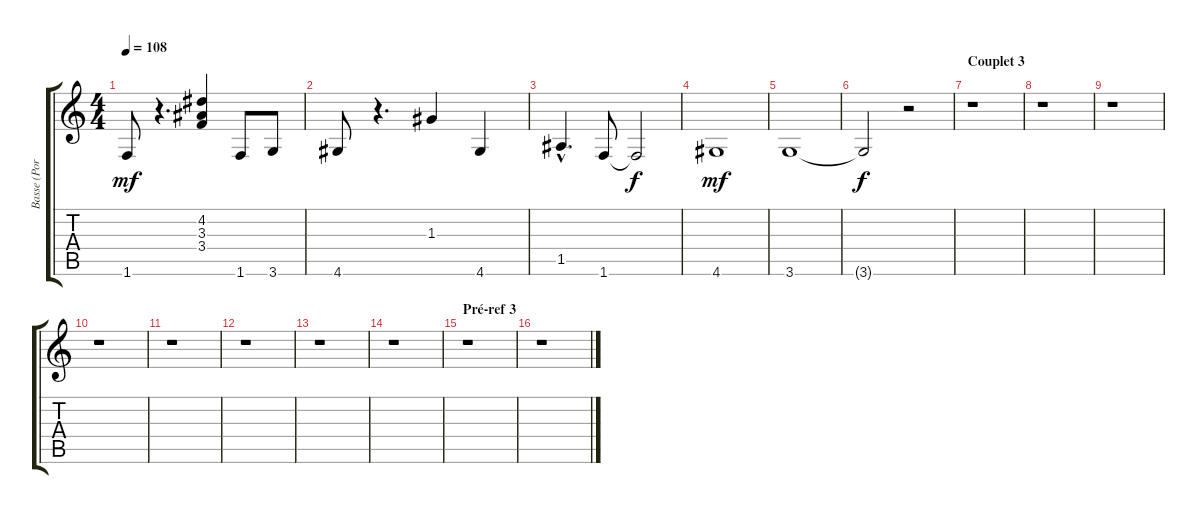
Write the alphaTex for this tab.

\track ("Basse (Porcaro M.)" "Basse (Por") {instrument electricbassfinger}
\staff {score tabs}
\tuning (E4 B3 G3 D3 A2 E2) {hide}
\ts (4 4)
\tempo 108
\clef g2
\ks c
1.6.8{dy mf} r.4{d} (4.2 3.3 3.4).4 1.6.8 3.6.8 |
4.6.8 r.4{d} 1.3.4 4.6.4 |
1.5{hac}.4{d} 1.6.8 1.6{t}.2{dy f} |
4.6.1{dy mf} |
3.6.1 |
3.6{t}.2{dy f} r.2 |
\section ("" "Couplet 3")
r.1 |
r.1 |
r.1 |
r.1 |
r.1 |
r.1 |
r.1 |
r.1 |
\section ("" "Pré-ref 3")
r.1 |
r.1
